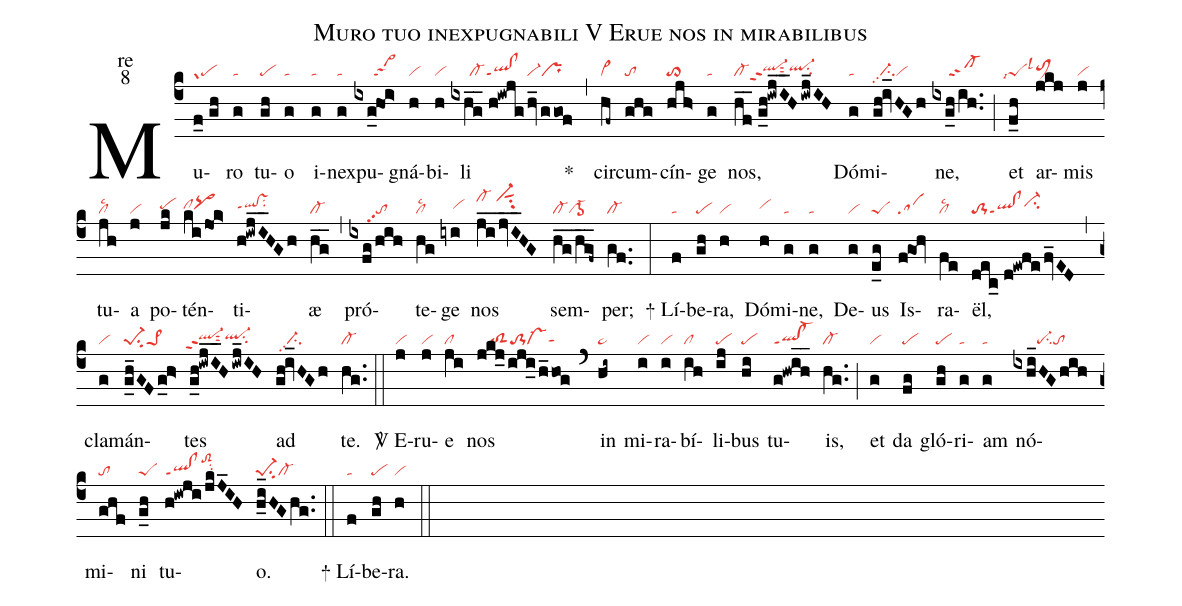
name:Muro tuo inexpugnabili V Erue nos in mirabilibus;
office-part:re;
mode:8;
nabc-lines:1;
%%
(c4) Mu(f_0//gh|grpe)ro(g|ta) tu(gh|pe)o(g|ta)
i(g|ta)nex(g|ta)pu(ixg_0@hoi>|//////sa>2)gná(h|vi)bi(h|vi)li(ixhg__//h!iwjg|//////cl-ql!clppt1|hv_/ggof|vi-pr)
<sp>*</sp>(,)
cir(hf~|vi>)cum(ghg|to)cín(hjh>|to>)ge(g|ta)
nos,(hf__//g_h!iwjI__H/iwj_IH|cl-ql-hhppt2sut2ql-hhsu2)
Dó(g|ta)mi(gh@iv_HGh|//ci-pp2vi)ne,(ixg_h/ih..|/////cl-ppt2) (;)
et(f_h|``peSlsi7lsl3) ar(jkj|toM1hh)mis(j|vi) tu(jh|cllsc2)a(j|vi)
po(jk|pehh)tén(ki/jok>|clhhpq>hh)ti(h!iwjI__HGh|qlhh!vshhppt1su2)æ(hg__|cl-) (,)
pró(ixfg/hih|//////topp2)te(hg|cllsc2)ge(iyi|////vihh)
nos(ji__jvI__HG|cl-hk/vi-hksut1su2)
sem(hg__/hg__f~|cl-cl->1)per;(gf..|cl-) (:)

<sp>+</sp> Lí(f|ta)be(gh|pe)ra,(h|vi)
Dó(h|vihh)mi(g|ta)ne,(g|ta)
De(g|vi)us(e_g|peS)
Is(f!goh|sa)ra(fe|cllsc2)ël,(dec_//d!ewfefv_ED|to-1ql!clppt1ci-hi) (,) cla(g|vi)mán(g_h_GFg_h>|pe-1su2pe>1)tes(g_h!iwjI__H/iwj_IH|`ql-hhppt2sut2ql-hhsu2)
ad(gh@iv_HGh|///ci-pp2) te.(hg..|cl-) (::)

<sp>V/</sp> E(j|vi)ru(j|vi)e(ji|cl)
nos(jkj_/iji_/h_hog|////toS2to-1vs-sut1) (`)
in(hi~|pe~) mi(i|vi)ra(i|vi)bí(ih|cl)li(ij|pe)bus(hi|pe)
tu(g!hwih__|ql!cl-ppt1)is,(hg..|cl-) (;)
et(g|vi) da(fg|pe) gló(gh|pe)ri(g|ta)am(g|ta)
nó(ixhi_HGhih|///////pe-su2to)mi(ghf|to)ni(g_h|peS)
tu(h!iwji/jkJ_IH|ql!clppt1toS2hksu2)o.(h_i_HGhg..|pe-1su2cl-) (::)

<sp>+</sp> Lí(f|ta)be(gh|pe)ra.(h|vi) (::)
